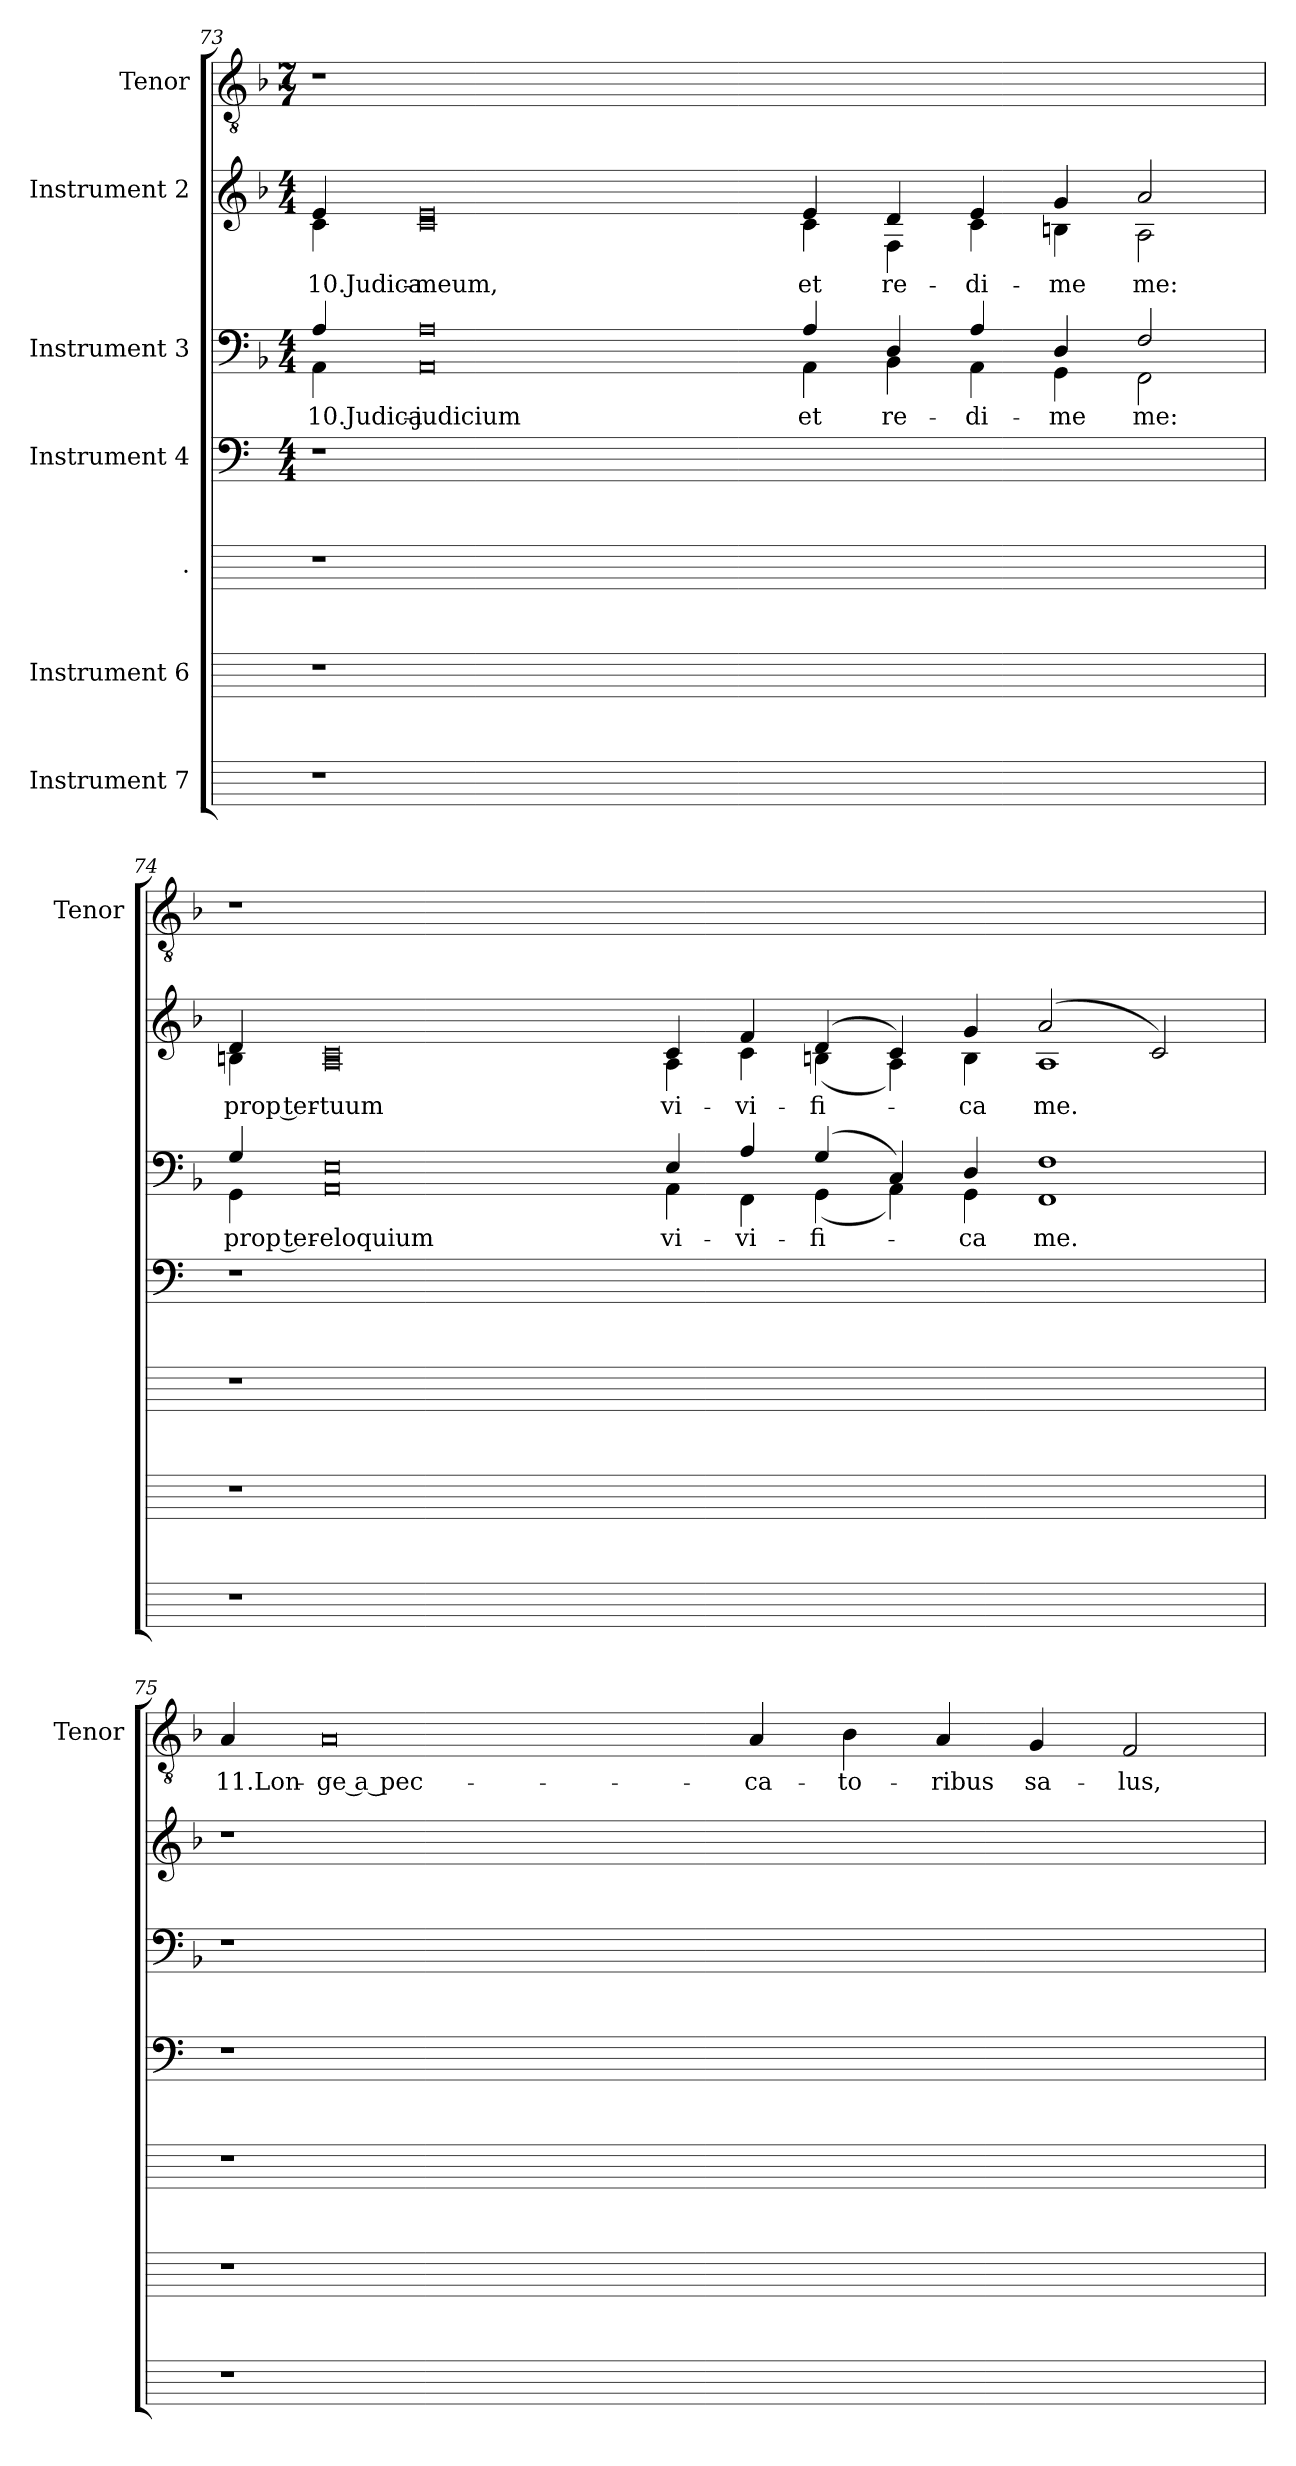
**kern	**kern	**kern	**kern	**kern	**text	**kern	**text	**kern	**text
*part7	*part6	*part5	*part4	*part3	*part3	*part2	*part2	*part1	*part1
*staff7	*staff6	*staff5	*staff4	*staff3	*staff3	*staff2	*staff2	*staff1	*staff1
*I"Instrument 7	*I"Instrument 6	*I".	*I"Instrument 4	*I"Instrument 3	*	*I"Instrument 2	*	*I"Tenor	*
*	*	*	*	*	*	*	*	*I'Tenor	*
!!LO:LB:g=z
*	*	*	*clefF4	*clefF4	*	*clefG2	*	*clefGv2	*
*	*	*	*k[]	*k[b-]	*	*k[b-]	*	*k[b-]	*
*	*	*	*C:	*F:	*	*F:	*	*F:	*
*	*	*	*M4/4	*M4/4	*	*M4/4	*	*M7/7	*
=73	=73	=73	=73	=73	=73	=73	=73	=73	=73
!	!	!	!	!	!LO:LY:a:rj	!	!LO:LY:b:rj	!	!
*	*	*	*	*^	*	*^	*	*	*
1r	1r	1r	1r	4A/	4AA\	10.Judica-	4e/	4c\	10.Judica-	1r	.
!	!	!	!	!	!	!LO:LY:a:cj	!	!	!LO:LY:b:cj	!	!
!	!	!	!	!	!	!	!	!	!LO:LY:b	!	!
.	.	.	.	0A	0AA	-judicium	0c	0e	meum,	.	.
0ryy	0ryy	0ryy	0ryy	.	.	.	.	.	.	0ryy	.
!	!	!	!	!	!	!LO:LY:a:cj	!	!	!LO:LY:b:cj	!	!
.	.	.	.	4A/	4AA\	et	4e/	4c\	et	.	.
!	!	!	!	!	!	!LO:LY:a:cj	!	!	!LO:LY:b:cj	!	!
.	.	.	.	4D/	4BB-\	re-	4d/	4F\	re-	.	.
!	!	!	!	!	!	!LO:LY:a:cj	!	!	!LO:LY:b:cj	!	!
.	.	.	.	4A/	4AA\	-di-	4e/	4c\	-di-	.	.
!	!	!	!	!	!	!LO:LY:a:cj	!	!	!LO:LY:b:cj	!	!
2.ryy	2.ryy	2.ryy	2.ryy	4D/	4GG\	-me	4g/	4Bn\	-me	2.ryy	.
!	!	!	!	!	!	!LO:LY:a:cj	!	!	!LO:LY:b:cj	!	!
.	.	.	.	2F/	2FF\	me:	2a/	2A\	me:	.	.
=74	=74	=74	=74	=74	=74	=74	=74	=74	=74	=74	=74
!	!	!	!	!	!	!LO:LY:a:cj	!	!	!LO:LY:b:cj	!	!
1r	1r	1r	1r	4G/	4GG\	prop ter-	4d/	4Bn\	prop ter-	1r	.
!	!	!	!	!	!	!LO:LY:a:cj	!	!	!LO:LY:b:cj	!	!
!	!	!	!	!	!	!	!	!	!LO:LY:b	!	!
.	.	.	.	0E	0AA	-eloquium	0A	0c	tuum	.	.
2%7ryy	2%7ryy	2%7ryy	2%7ryy	.	.	.	.	.	.	2%7ryy	.
!	!	!	!	!	!	!LO:LY:a:cj	!	!	!LO:LY:b:cj	!	!
.	.	.	.	4E/	4AA\	vi-	4c/	4A\	vi-	.	.
!	!	!	!	!	!	!LO:LY:a:cj	!	!	!LO:LY:b:cj	!	!
.	.	.	.	4A/	4FF\	-vi-	4f/	4c\	-vi-	.	.
!	!	!	!	!	!	!LO:LY:a:cj	!	!	!LO:LY:b:cj	!	!
.	.	.	.	(>4G/	(<4GG\	-fi-	(>4d/	(<4Bn\	-fi-	.	.
.	.	.	.	4C/)	4AA\)	.	4c/)	4A\)	.	.	.
!	!	!	!	!	!	!LO:LY:a:cj	!	!	!LO:LY:b:cj	!	!
.	.	.	.	4D/	4GG\	-ca	4g/	4B\	-ca	.	.
!	!	!	!	!	!	!LO:LY:a	!	!	!LO:LY:b	!	!
.	.	.	.	1F	1FF	me.	(>2a/	1A	me.	.	.
.	.	.	.	.	.	.	2c/)	.	.	.	.
*	*	*	*	*v	*v	*	*	*	*	*	*
*	*	*	*	*	*	*v	*v	*	*	*
!!LO:PB:g=z
=75	=75	=75	=75	=75	=75	=75	=75	=75	=75
!	!	!	!	!	!	!	!	!	!LO:LY:b:rj
1r	1r	1r	1r	1r	.	1r	.	4A/	11.Lon-
!	!	!	!	!	!	!	!	!	!LO:LY:b:rj
.	.	.	.	.	.	.	.	0A	-ge a pec-
0ryy	0ryy	0ryy	0ryy	0ryy	.	0ryy	.	.	.
!	!	!	!	!	!	!	!	!	!LO:LY:b:cj
.	.	.	.	.	.	.	.	4A/	-ca-
!	!	!	!	!	!	!	!	!	!LO:LY:b:cj
.	.	.	.	.	.	.	.	4B-\	-to-
!	!	!	!	!	!	!	!	!	!LO:LY:b:cj
.	.	.	.	.	.	.	.	4A/	-ribus
!	!	!	!	!	!	!	!	!	!LO:LY:b:cj
2.ryy	2.ryy	2.ryy	2.ryy	2.ryy	.	2.ryy	.	4G/	sa-
!	!	!	!	!	!	!	!	!	!LO:LY:b:cj
.	.	.	.	.	.	.	.	2F/	-lus,
=	=	=	=	=	=	=	=	=	=
*-	*-	*-	*-	*-	*-	*-	*-	*-	*-
